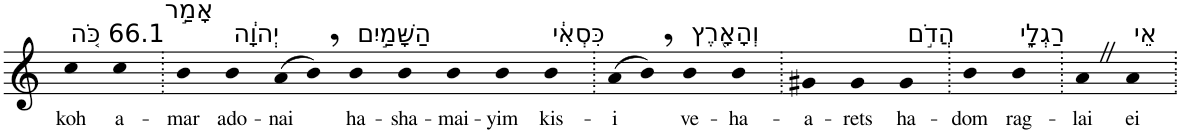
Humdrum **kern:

**kern	**text
*part1	*part1
*staff1	*staff1
*I"Piano	*
*I'Pno	*
*clefG2	*
*k[]	*
=1	=1
!LO:TX:a:t=66.1 כֹּ֚ה	!
!	!LO:LY:b
4cc	koh
!LO:TX:a:t=אָמַ֣ר	!
!	!LO:LY:b
4cc	a-
=2.	=2.
!	!LO:LY:b
4b	-mar
!LO:TX:a:t=יְהוָ֔ה	!
!	!LO:LY:b
4b	ado-
!	!LO:LY:b
(8a	-nai
8b,)	.
!LO:TX:a:t=הַשָּׁמַ֣יִם	!
!	!LO:LY:b
4b	ha-
!	!LO:LY:b
4b	-sha-
!	!LO:LY:b
4b	-mai-
!	!LO:LY:b
4b	-yim
!LO:TX:a:t=כִּסְאִ֔י	!
!	!LO:LY:b
4b	kis-
=3.	=3.
!	!LO:LY:b
(8a	-i
8b,)	.
!LO:TX:a:t=וְהָאָ֖רֶץ	!
!	!LO:LY:b
4b	ve-
!	!LO:LY:b
4b	-ha-
=4.	=4.
!	!LO:LY:b
4g#X	-a-
!	!LO:LY:b
4g#	-rets
!LO:TX:a:t=הֲדֹ֣ם	!
!	!LO:LY:b
4g#	ha-
=5.	=5.
!	!LO:LY:b
4b	-dom
!LO:TX:a:t=רַגְלָ֑י	!
!	!LO:LY:b
4b	rag-
=6.	=6.
!	!LO:LY:b
4aZ	-lai
!LO:TX:a:t=אֵי	!
!	!LO:LY:b
4a	ei
=.	=.
*-	*-
